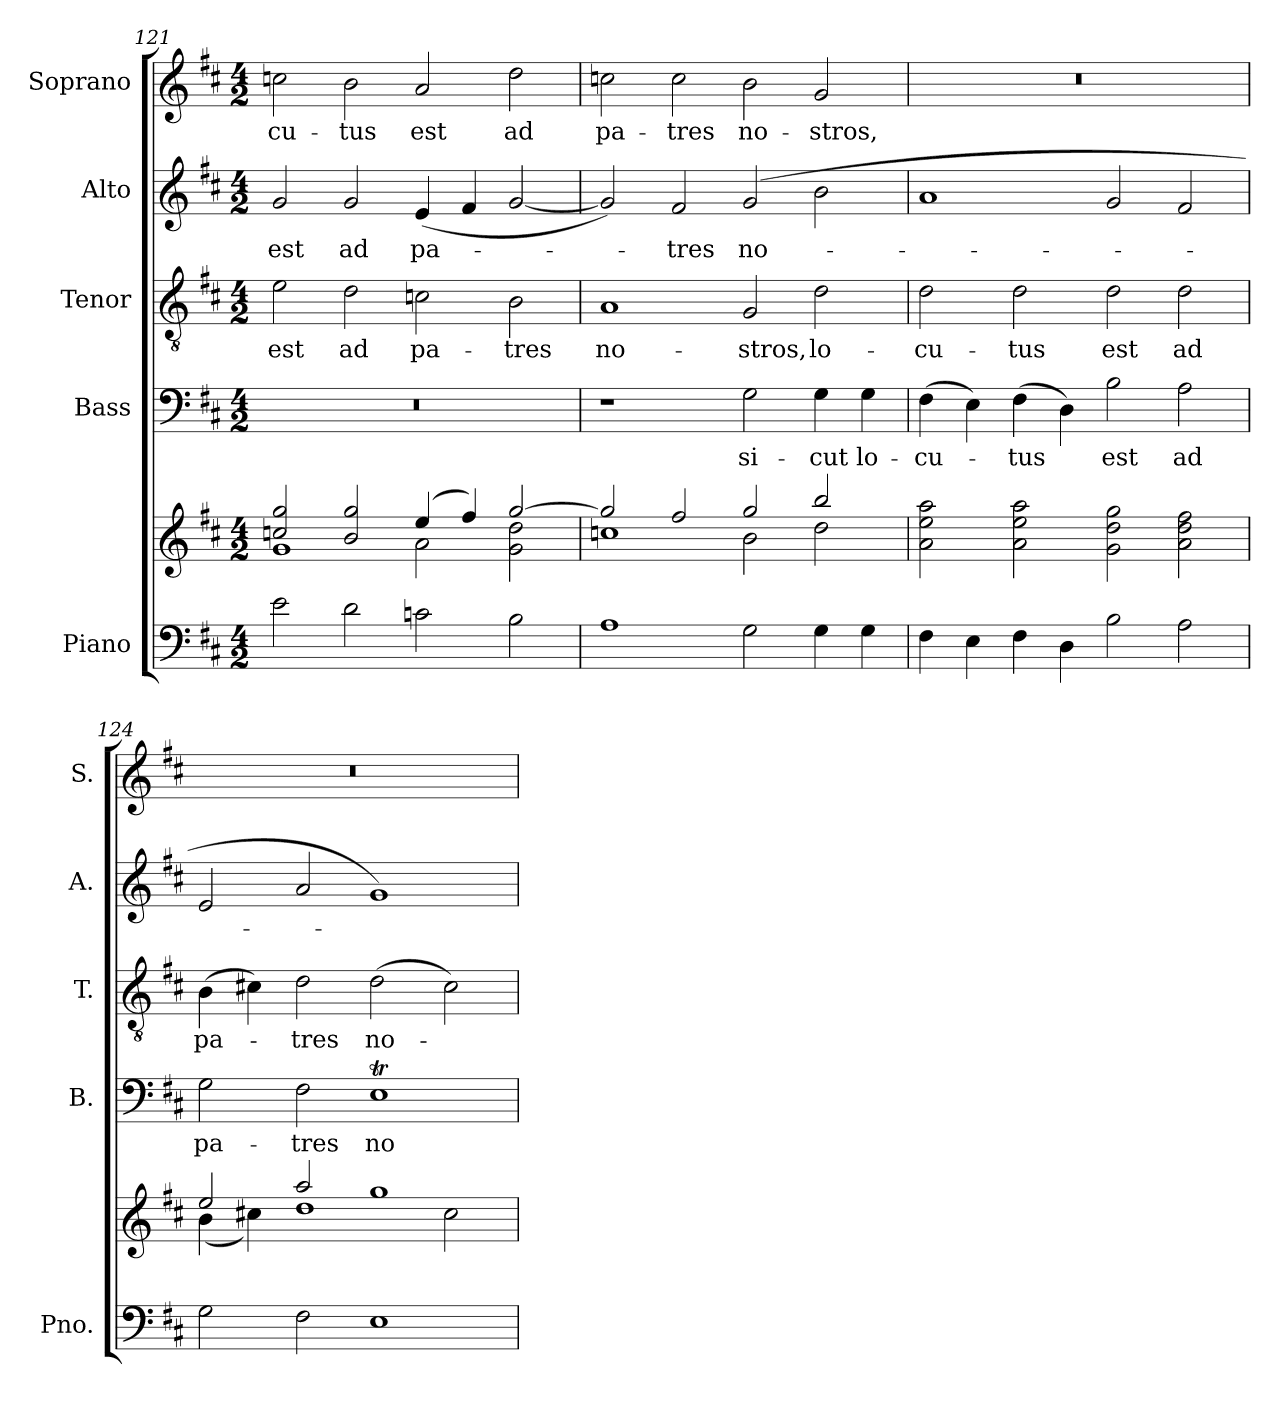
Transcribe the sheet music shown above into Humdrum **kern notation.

**kern	**kern	**kern	**text	**kern	**text	**kern	**text	**kern	**text
*part5	*part5	*part4	*part4	*part3	*part3	*part2	*part2	*part1	*part1
*staff6	*staff5	*staff4	*staff4	*staff3	*staff3	*staff2	*staff2	*staff1	*staff1
*I"Piano	*	*I"Bass	*	*I"Tenor	*	*I"Alto	*	*I"Soprano	*
*I'Pno.	*	*I'B.	*	*I'T.	*	*I'A.	*	*I'S.	*
*clefF4	*clefG2	*clefF4	*	*clefGv2	*	*clefG2	*	*clefG2	*
*	*	*	*	*ITrd7c12	*	*	*	*	*
*k[f#c#]	*k[f#c#]	*k[f#c#]	*	*k[f#c#]	*	*k[f#c#]	*	*k[f#c#]	*
*D:	*D:	*D:	*	*D:	*	*D:	*	*D:	*
*M4/2	*M4/2	*M4/2	*	*M4/2	*	*M4/2	*	*M4/2	*
=121	=121	=121	=121	=121	=121	=121	=121	=121	=121
*	*^	*	*	*	*	*	*	*	*
!	!	!	!LO:N:vis=1	!	!	!	!	!	!	!
!	!	!	!	!	!	!LO:LY:b:color=#000000	!	!	!	!
!	!	!	!	!	!	!	!	!LO:LY:b:color=#000000	!	!
!	!	!	!	!	!	!	!	!	!	!LO:LY:b:color=#000000
2ei\	2ccni/ 2ggi	1gi	0r	.	2Ei\	est	2gi/	est	2ccni\	-cu-
!	!	!	!	!	!	!LO:LY:b:color=#000000	!	!	!	!
!	!	!	!	!	!	!	!	!LO:LY:b:color=#000000	!	!
!	!	!	!	!	!	!	!	!	!	!LO:LY:b:color=#000000
2di\	2bi/ 2ggi	.	.	.	2Di\	ad	2gi/	ad	2bi\	-tus
!	!	!	!	!	!	!LO:LY:b:color=#000000	!	!	!	!
!	!	!	!	!	!	!	!	!LO:LY:b:color=#000000	!	!
!	!	!	!	!	!	!	!	!	!	!LO:LY:b:color=#000000
2cni\	(4eei/	2ai\	.	.	2Cni\	pa-	(4ei/	pa-	2ai/	est
.	4ff#i/)	.	.	.	.	.	4f#i/	.	.	.
!	!	!	!	!	!	!LO:LY:b:color=#000000	!	!	!	!
!	!	!	!	!	!	!	!	!	!	!LO:LY:b:color=#000000
2Bi\	[2ggi/	2gi\ 2ddi	.	.	2BBi\	-tres	[2gi/	.	2ddi\	ad
!!LO:LB:g=z
=122	=122	=122	=122	=122	=122	=122	=122	=122	=122	=122
!	!	!	!	!	!	!LO:LY:b:color=#000000	!	!	!	!
!	!	!	!	!	!	!	!	!	!	!LO:LY:b:color=#000000
1Ai	2ggi/]	1ccni	1r	.	1AAi	no-	2gi/])	.	2ccni\	pa-
!	!	!	!	!	!	!	!	!LO:LY:b:color=#000000	!	!
!	!	!	!	!	!	!	!	!	!	!LO:LY:b:color=#000000
.	2ff#i/	.	.	.	.	.	2f#i/	-tres	2cci\	-tres
!	!	!	!	!LO:LY:b:color=#000000	!	!	!	!	!	!
!	!	!	!	!	!	!LO:LY:b:color=#000000	!	!	!	!
!	!	!	!	!	!	!	!	!LO:LY:b:color=#000000	!	!
!	!	!	!	!	!	!	!	!	!	!LO:LY:b:color=#000000
2Gi\	2ggi/	2bi\	2Gi\	si-	2GGi/	-stros,	(2gi/	no-	2bi\	no-
!	!	!	!	!LO:LY:b:color=#000000	!	!	!	!	!	!
!	!	!	!	!	!	!LO:LY:b:color=#000000	!	!	!	!
!	!	!	!	!	!	!	!	!	!	!LO:LY:b:color=#000000
4Gi\	2bbi/	2ddi\	4Gi\	-cut	2Di\	lo-	2bi\	.	2gi/	-stros,
!	!	!	!	!LO:LY:b:color=#000000	!	!	!	!	!	!
4Gi\	.	.	4Gi\	lo-	.	.	.	.	.	.
*	*v	*v	*	*	*	*	*	*	*	*
=123	=123	=123	=123	=123	=123	=123	=123	=123	=123
!	!	!	!LO:LY:b:color=#000000	!	!	!	!	!	!
!	!	!	!	!	!LO:LY:b:color=#000000	!	!	!LO:N:vis=1	!
4F#i\	2ai\ 2eei 2aai	(4F#i\	-cu-	2Di\	-cu-	1ai	.	0r	.
4Ei\	.	4Ei\)	.	.	.	.	.	.	.
!	!	!	!LO:LY:b:color=#000000	!	!	!	!	!	!
!	!	!	!	!	!LO:LY:b:color=#000000	!	!	!	!
4F#i\	2ai\ 2eei 2aai	(4F#i\	-tus	2Di\	-tus	.	.	.	.
4Di\	.	4Di\)	.	.	.	.	.	.	.
!	!	!	!LO:LY:b:color=#000000	!	!	!	!	!	!
!	!	!	!	!	!LO:LY:b:color=#000000	!	!	!	!
2Bi\	2gi\ 2ddi 2ggi	2Bi\	est	2Di\	est	2gi/	.	.	.
!	!	!	!LO:LY:b:color=#000000	!	!	!	!	!	!
!	!	!	!	!	!LO:LY:b:color=#000000	!	!	!	!
2Ai\	2ai\ 2ddi 2ff#i	2Ai\	ad	2Di\	ad	2f#i/	.	.	.
=124	=124	=124	=124	=124	=124	=124	=124	=124	=124
*	*^	*	*	*	*	*	*	*	*
!	!	!	!	!LO:LY:b:color=#000000	!	!	!	!	!	!
!	!	!	!	!	!	!LO:LY:b:color=#000000	!	!	!LO:N:vis=1	!
2Gi\	2eei/	(4bi\	2Gi\	pa-	(4BBi\	pa-	2ei/	.	0r	.
.	.	4cc#Xi\)	.	.	4C#Xi\)	.	.	.	.	.
!	!	!	!	!LO:LY:b:color=#000000	!	!	!	!	!	!
!	!	!	!	!	!	!LO:LY:b:color=#000000	!	!	!	!
2F#i\	2aai/	1ddi	2F#i\	-tres	2Di\	-tres	2ai/	.	.	.
!	!	!	!	!LO:LY:b:color=#000000	!	!	!	!	!	!
!	!	!	!	!	!	!LO:LY:b:color=#000000	!	!	!	!
1Ei	1ggi	.	1ETi	no-	(2Di\	no-	1gi)	.	.	.
.	.	2cc#i\	.	.	2C#i\)	.	.	.	.	.
*	*v	*v	*	*	*	*	*	*	*	*
=	=	=	=	=	=	=	=	=	=
*-	*-	*-	*-	*-	*-	*-	*-	*-	*-
